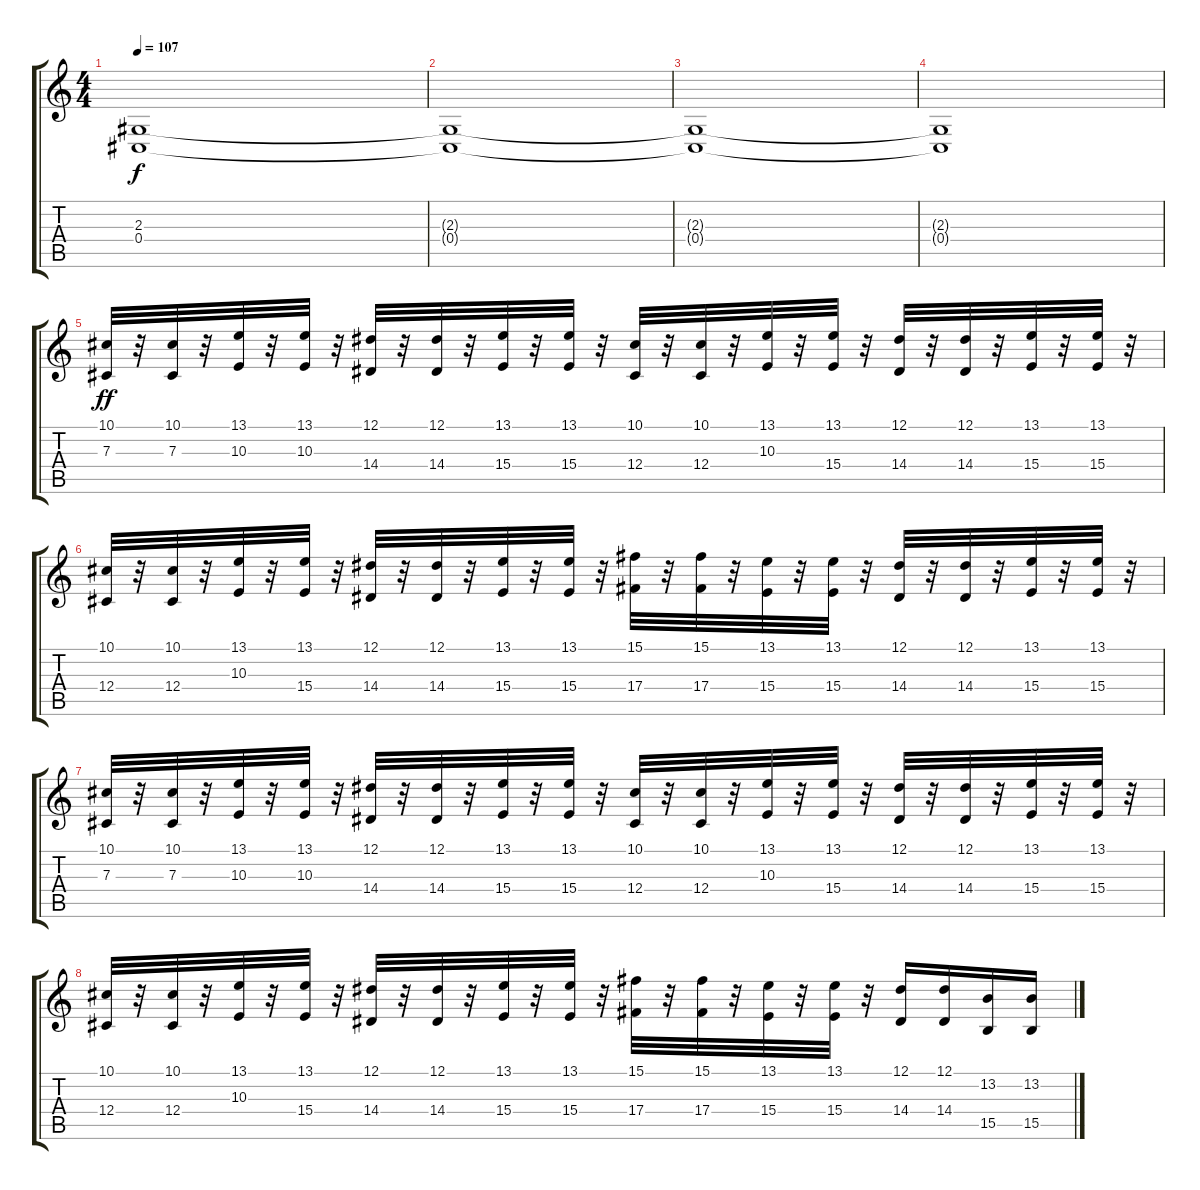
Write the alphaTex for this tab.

\track "" {instrument stringensemble1}
\staff {score tabs}
\tuning (Eb4 Bb3 Gb3 Db3 Ab2 Eb2) {hide}
\ts (4 4)
\tempo 107
\clef g2
\ks c
(2.3 0.4).1{dy f instrument stringensemble1} |
(2.3{t} 0.4{t}).1 |
(2.3{t} 0.4{t}).1 |
(2.3{t} 0.4{t}).1 |
(10.1 7.3).32{dy ff} r.32 (10.1 7.3).32 r.32 (13.1 10.3).32 r.32 (13.1 10.3).32 r.32 (12.1 14.4).32 r.32 (12.1 14.4).32 r.32 (13.1 15.4).32 r.32 (13.1 15.4).32 r.32 (10.1 12.4).32 r.32 (10.1 12.4).32 r.32 (13.1 10.3).32 r.32 (13.1 15.4).32 r.32 (12.1 14.4).32 r.32 (12.1 14.4).32 r.32 (13.1 15.4).32 r.32 (13.1 15.4).32 r.32 |
(10.1 12.4).32 r.32 (10.1 12.4).32 r.32 (13.1 10.3).32 r.32 (13.1 15.4).32 r.32 (12.1 14.4).32 r.32 (12.1 14.4).32 r.32 (13.1 15.4).32 r.32 (13.1 15.4).32 r.32 (15.1 17.4).32 r.32 (15.1 17.4).32 r.32 (13.1 15.4).32 r.32 (13.1 15.4).32 r.32 (12.1 14.4).32 r.32 (12.1 14.4).32 r.32 (13.1 15.4).32 r.32 (13.1 15.4).32 r.32 |
(10.1 7.3).32 r.32 (10.1 7.3).32 r.32 (13.1 10.3).32 r.32 (13.1 10.3).32 r.32 (12.1 14.4).32 r.32 (12.1 14.4).32 r.32 (13.1 15.4).32 r.32 (13.1 15.4).32 r.32 (10.1 12.4).32 r.32 (10.1 12.4).32 r.32 (13.1 10.3).32 r.32 (13.1 15.4).32 r.32 (12.1 14.4).32 r.32 (12.1 14.4).32 r.32 (13.1 15.4).32 r.32 (13.1 15.4).32 r.32 |
(10.1 12.4).32 r.32 (10.1 12.4).32 r.32 (13.1 10.3).32 r.32 (13.1 15.4).32 r.32 (12.1 14.4).32 r.32 (12.1 14.4).32 r.32 (13.1 15.4).32 r.32 (13.1 15.4).32 r.32 (15.1 17.4).32 r.32 (15.1 17.4).32 r.32 (13.1 15.4).32 r.32 (13.1 15.4).32 r.32 (12.1 14.4).16 (12.1 14.4).16 (13.2 15.5).16 (13.2 15.5).16
